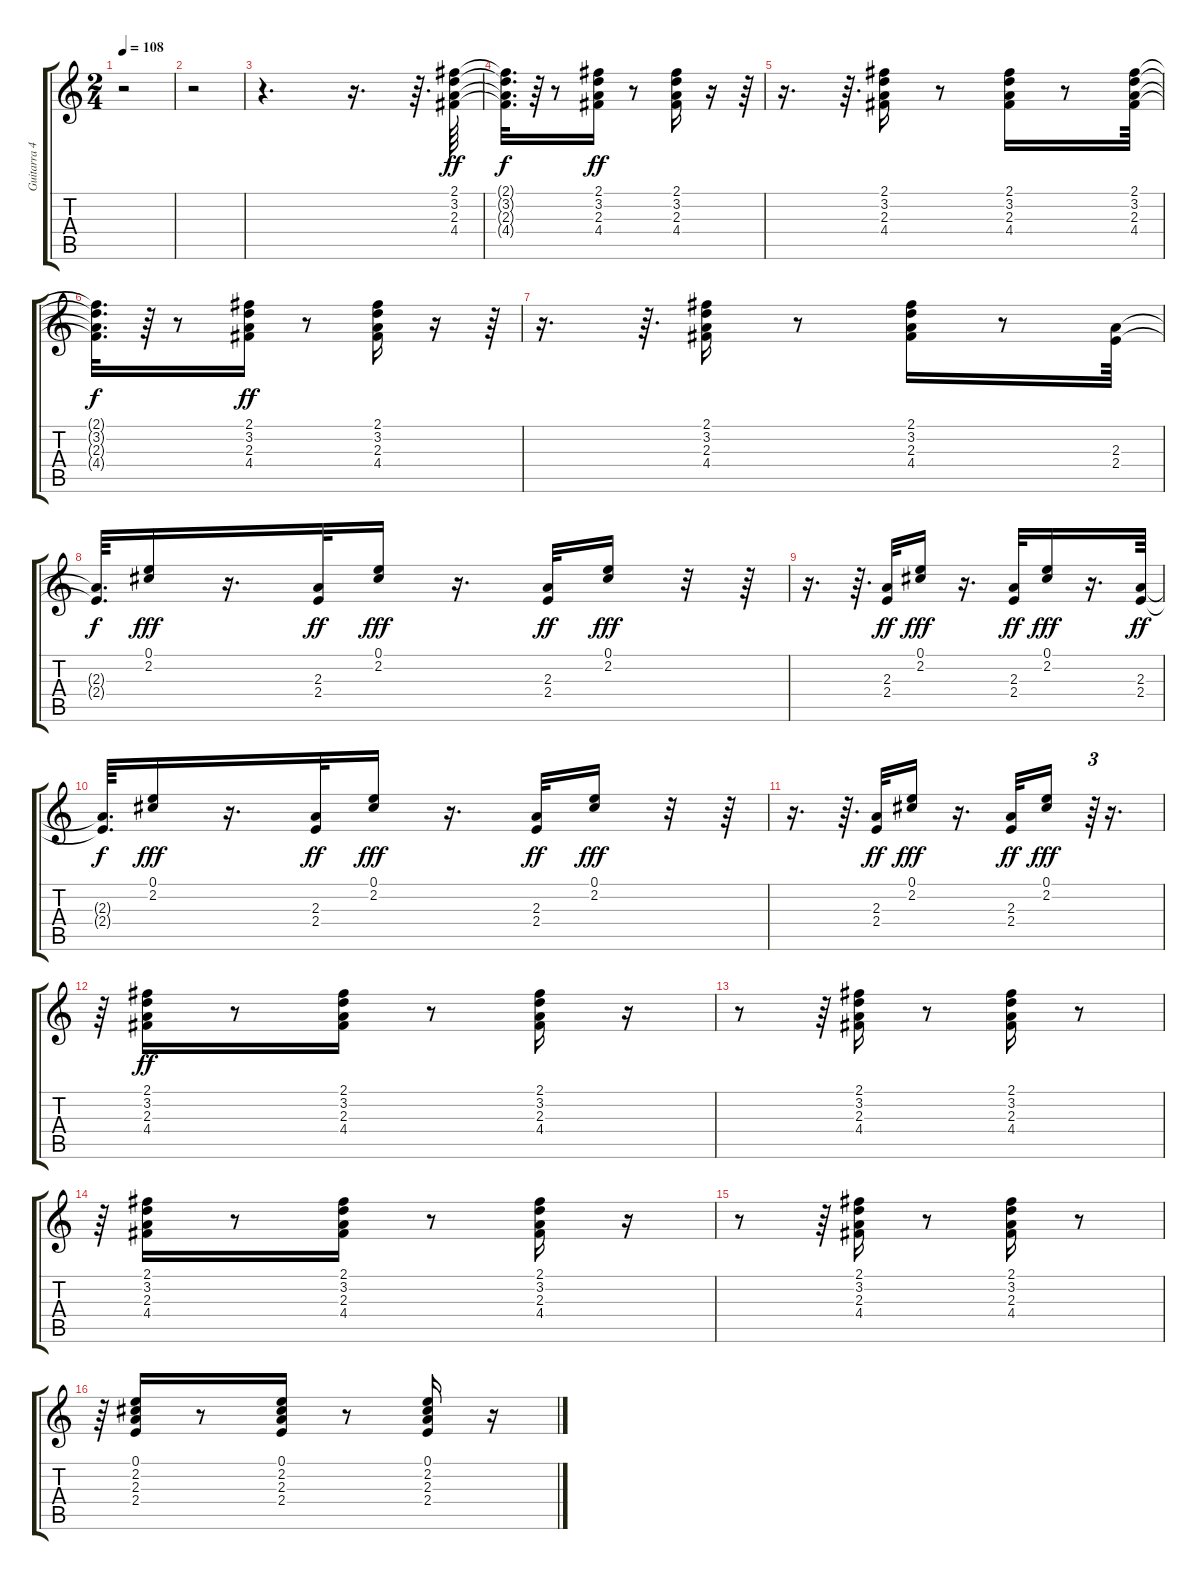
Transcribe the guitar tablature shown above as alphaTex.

\track ("Guitarra 4" "Guitarra 4") {instrument acousticguitarsteel}
\staff {score tabs}
\tuning (E4 B3 G3 D3 A2 E2) {hide}
\ts (2 4)
\tempo 108
\clef g2
\ks c
r.2{dy f} |
r.2 |
r.4{d} r.16{d} r.64{d} (2.1 3.2 2.3 4.4).64{dy ff} |
(2.1{t} 3.2{t} 2.3{t} 4.4{t}).32{d dy f} r.64 r.8 (2.1 3.2 2.3 4.4).16{dy ff} r.8 (2.1 3.2 2.3 4.4).16 r.16 r.64 |
r.16{d} r.64{d} (2.1 3.2 2.3 4.4).16 r.8 (2.1 3.2 2.3 4.4).16 r.8 (2.1 3.2 2.3 4.4).64 |
(2.1{t} 3.2{t} 2.3{t} 4.4{t}).32{d dy f} r.64 r.8 (2.1 3.2 2.3 4.4).16{dy ff} r.8 (2.1 3.2 2.3 4.4).16 r.16 r.64 |
r.16{d} r.64{d} (2.1 3.2 2.3 4.4).16 r.8 (2.1 3.2 2.3 4.4).16 r.8 (2.3 2.4).64 |
(2.3{t} 2.4{t}).64{d dy f} (0.1 2.2).16{dy fff} r.16{d} (2.3 2.4).32{dy ff} (0.1 2.2).16{dy fff} r.16{d} (2.3 2.4).32{dy ff} (0.1 2.2).16{dy fff} r.32 r.64 |
r.16{d} r.64{d} (2.3 2.4).32{dy ff} (0.1 2.2).16{dy fff} r.16{d} (2.3 2.4).32{dy ff} (0.1 2.2).16{dy fff} r.16{d} (2.3 2.4).64{dy ff} |
(2.3{t} 2.4{t}).64{d dy f} (0.1 2.2).16{dy fff} r.16{d} (2.3 2.4).32{dy ff} (0.1 2.2).16{dy fff} r.16{d} (2.3 2.4).32{dy ff} (0.1 2.2).16{dy fff} r.32 r.64 |
r.16{d} r.64{d} (2.3 2.4).32{dy ff} (0.1 2.2).16{dy fff} r.16{d} (2.3 2.4).32{dy ff} (0.1 2.2).16{dy fff} r.64{tu (3 2)} r.16{d} |
r.64 (2.1 3.2 2.3 4.4).16{dy ff} r.8 (2.1 3.2 2.3 4.4).16 r.8 (2.1 3.2 2.3 4.4).16 r.16 |
r.8 r.64 (2.1 3.2 2.3 4.4).16 r.8 (2.1 3.2 2.3 4.4).16 r.8 |
r.64 (2.1 3.2 2.3 4.4).16 r.8 (2.1 3.2 2.3 4.4).16 r.8 (2.1 3.2 2.3 4.4).16 r.16 |
r.8 r.64 (2.1 3.2 2.3 4.4).16 r.8 (2.1 3.2 2.3 4.4).16 r.8 |
r.64 (0.1 2.2 2.3 2.4).16 r.8 (0.1 2.2 2.3 2.4).16 r.8 (0.1 2.2 2.3 2.4).16 r.16
